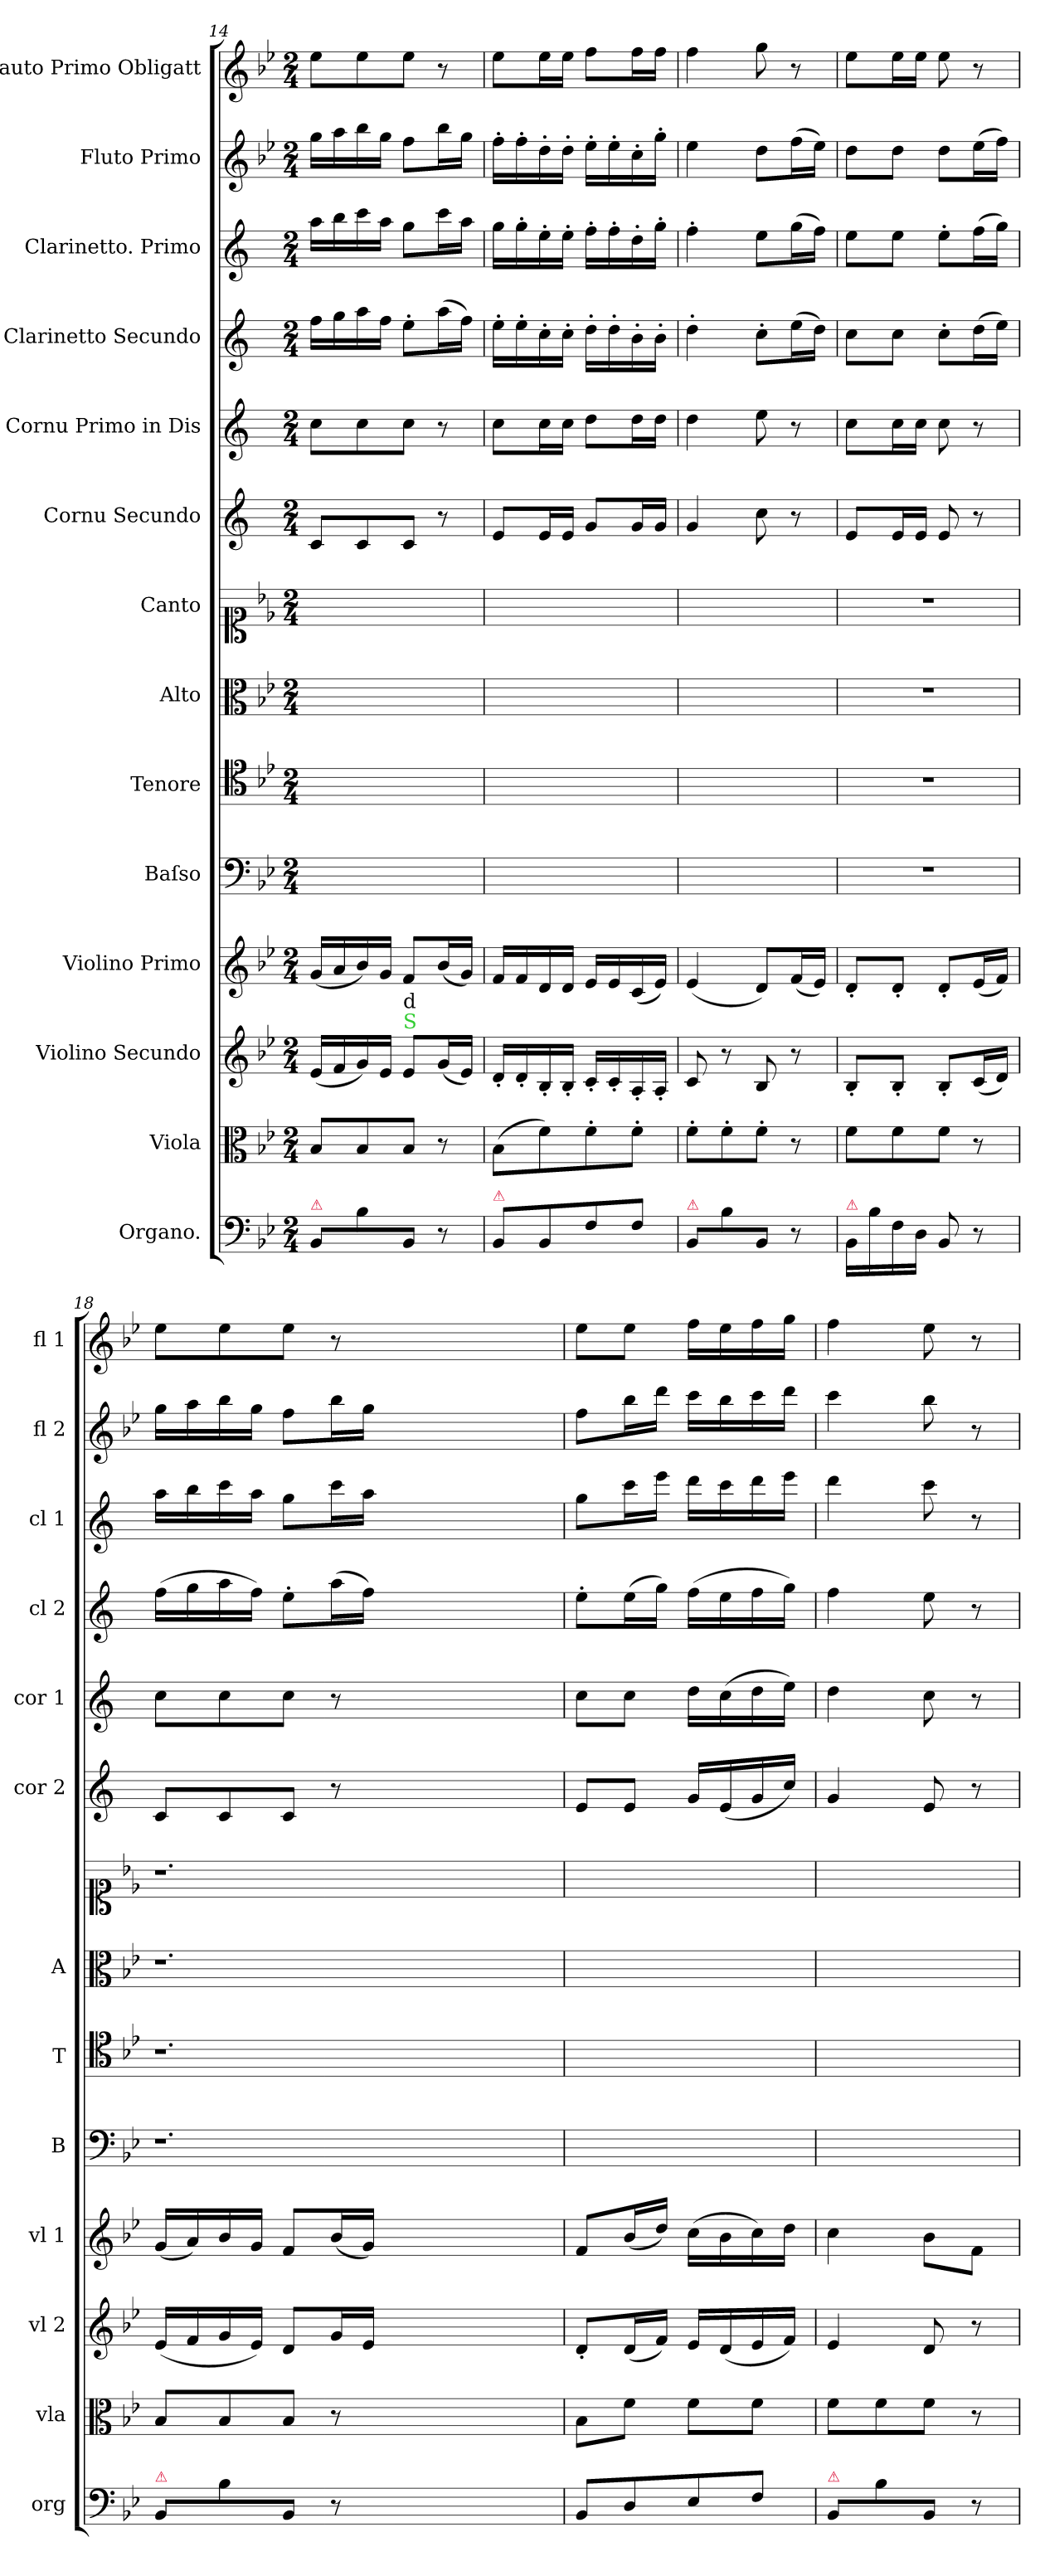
**kern	**kern	**kern	**kern	**kern	**kern	**kern	**kern	**kern	**kern	**kern	**kern	**kern	**kern
*part14	*part13	*part12	*part11	*part10	*part9	*part8	*part7	*part6	*part5	*part4	*part3	*part2	*part1
*staff14	*staff13	*staff12	*staff11	*staff10	*staff9	*staff8	*staff7	*staff6	*staff5	*staff4	*staff3	*staff2	*staff1
*I"Organo.	*I"Viola	*I"Violino Secundo	*I"Violino Primo	*I"Baſso	*I"Tenore	*I"Alto	*I"Canto	*I"Cornu Secundo	*I"Cornu Primo in Dis	*I"Clarinetto Secundo	*I"Clarinetto. Primo	*I"Fluto Primo	*I"Flauto Primo Obligatt
*I'org	*I'vla	*I'vl 2	*I'vl 1	*I'B	*I'T	*I'A	*	*I'cor 2	*I'cor 1	*I'cl 2	*I'cl 1	*I'fl 2	*I'fl 1
*clefF4	*clefC3	*clefG2	*clefG2	*clefF4	*clefC4	*clefC3	*clefC1	*clefG2	*clefG2	*clefG2	*clefG2	*clefG2	*clefG2
*	*	*	*	*	*	*	*	*ITrd1c2	*ITrd1c2	*ITrd1c2	*ITrd1c2	*	*
*k[b-e-]	*k[b-e-]	*k[b-e-]	*k[b-e-]	*k[b-e-]	*k[b-e-]	*k[b-e-]	*k[b-e-]	*k[b-e-]	*k[b-e-]	*k[b-e-]	*k[b-e-]	*k[b-e-]	*k[b-e-]
*B-:	*B-:	*B-:	*B-:	*B-:	*B-:	*B-:	*B-:	*	*	*	*	*B-:	*B-:
*M2/4	*M2/4	*M2/4	*M2/4	*M2/4	*M2/4	*M2/4	*M2/4	*M2/4	*M2/4	*M2/4	*M2/4	*M2/4	*M2/4
=14	=14	=14	=14	=14	=14	=14	=14	=14	=14	=14	=14	=14	=14
!LO:TX:a:color=crimson:t=⚠	!	!	!	!	!	!	!	!	!	!	!	!	!
8BB-/L	8B-/L	(16e-/LL	(16g/LL	2ryy	2ryy	2ryy	2ryy	8B-/L	8b-\L	16ee-\LL	16gg\LL	16gg\LL	8ee-\L
.	.	16f/	16a/	.	.	.	.	.	.	16ff\	16aa\	16aa\	.
8B-\	8B-/	16g/)	16b-/)	.	.	.	.	8B-/	8b-\	16gg\	16bb-\	16bb-\	8ee-\
.	.	16e-/JJ	16g/JJ	.	.	.	.	.	.	16ee-\JJ	16gg\JJ	16gg\JJ	.
!	!	!LO:TX:a:color=limegreen:t=S	!	!	!	!	!	!	!	!	!	!	!
!	!	!LO:TX:a:t=d	!	!	!	!	!	!	!	!	!	!	!
8BB-/J	8B-/J	8e-/L	8f/L	.	.	.	.	8B-/J	8b-\J	8dd'\L	8ff\L	8ff\L	8ee-\J
8r	8r	(16g/L	(16b-/L	.	.	.	.	8r	8r	(16gg\L	16bb-\L	16bb-\L	8r
.	.	16e-/JJ)	16g/JJ)	.	.	.	.	.	.	16ee-\JJ)	16gg\JJ	16gg\JJ	.
=15	=15	=15	=15	=15	=15	=15	=15	=15	=15	=15	=15	=15	=15
!LO:TX:a:color=crimson:t=⚠	!	!	!	!	!	!	!	!	!	!	!	!	!
8BB-/L	(8B-\L	16d'/LL	16f/LL	2ryy	2ryy	2ryy	2ryy	8d/L	8b-\L	16dd'\LL	16ff\LL	16ff'\LL	8ee-\L
.	.	16d'/	16f/	.	.	.	.	.	.	16dd'\	16ff'\	16ff'\	.
8BB-/	8f\)	16B-'/	16d/	.	.	.	.	16d/L	16b-\L	16b-'\	16dd'\	16dd'\	16ee-\L
.	.	16B-'/JJ	16d/JJ	.	.	.	.	16d/JJ	16b-\JJ	16b-'\JJ	16dd'\JJ	16dd'\JJ	16ee-\JJ
8F\	8f'\	16c'/LL	16e-/LL	.	.	.	.	8f/L	8cc\L	16cc'\LL	16ee-'\LL	16ee-'\LL	8ff\L
.	.	16c'/	16e-/	.	.	.	.	.	.	16cc'\	16ee-'\	16ee-'\	.
8F\J	8f'\J	16A'/	(16c/	.	.	.	.	16f/L	16cc\L	16a'\	16cc'\	16cc'\	16ff\L
.	.	16A'/JJ	16e-/JJ)	.	.	.	.	16f/JJ	16cc\JJ	16a'\JJ	16ff'\JJ	16gg'\JJ	16ff\JJ
=16	=16	=16	=16	=16	=16	=16	=16	=16	=16	=16	=16	=16	=16
!LO:TX:a:color=crimson:t=⚠	!	!	!	!	!	!	!	!	!	!	!	!	!
8BB-/L	8f'\L	8c/	(4e-/	2ryy	2ryy	2ryy	2ryy	4f/	4cc\	4cc'\	4ee-'\	4ee-\	4ff\
8B-\	8f'\	8r	.	.	.	.	.	.	.	.	.	.	.
8BB-/J	8f'\J	8B-/	8d/L)	.	.	.	.	8b-\	8dd\	8b-'\L	8dd\L	8dd\L	8gg\
8r	8r	8r	(16f/L	.	.	.	.	8r	8r	(16dd\L	(16ff\L	(16ff\L	8r
.	.	.	16e-/JJ)	.	.	.	.	.	.	16cc\JJ)	16ee-\JJ)	16ee-\JJ)	.
=17	=17	=17	=17	=17	=17	=17	=17	=17	=17	=17	=17	=17	=17
!LO:TX:a:color=crimson:t=⚠	!	!	!	!	!	!	!	!	!	!	!	!	!
16BB-/LL	8f\L	8B-'/L	8d'/L	2r	2r	2r	2r	8d/L	8b-\L	8b-\L	8dd\L	8dd\L	8ee-\L
16B-\	.	.	.	.	.	.	.	.	.	.	.	.	.
16F\	8f\	8B-'/J	8d'/J	.	.	.	.	16d/L	16b-\L	8b-\J	8dd\J	8dd\J	16ee-\L
16D\JJ	.	.	.	.	.	.	.	16d/JJ	16b-\JJ	.	.	.	16ee-\JJ
8BB-/	8f\J	8B-'/L	8d'/L	.	.	.	.	8d/	8b-\	8b-'\L	8dd'\L	8dd\L	8ee-\
8r	8r	(16c/L	(16e-/L	.	.	.	.	8r	8r	(16cc\L	(16ee-\L	(16ee-\L	8r
.	.	16d/JJ)	16f/JJ)	.	.	.	.	.	.	16dd\JJ)	16ff\JJ)	16ff\JJ)	.
=18	=18	=18	=18	=18	=18	=18	=18	=18	=18	=18	=18	=18	=18
!LO:TX:a:color=crimson:t=⚠	!	!	!	!	!	!	!	!	!	!	!	!	!
8BB-/L	8B-/L	(16e-/LL	(16g/LL	1.r	1.r	1.r	1.r	8B-/L	8b-\L	(16ee-\LL	16gg\LL	16gg\LL	8ee-\L
.	.	16f/	16a/)	.	.	.	.	.	.	16ff\	16aa\	16aa\	.
8B-\	8B-/	16g/	16b-/	.	.	.	.	8B-/	8b-\	16gg\	16bb-\	16bb-\	8ee-\
.	.	16e-/JJ)	16g/JJ	.	.	.	.	.	.	16ee-\JJ)	16gg\JJ	16gg\JJ	.
8BB-/J	8B-/J	8d/L	8f/L	.	.	.	.	8B-/J	8b-\J	8dd'\L	8ff\L	8ff\L	8ee-\J
8r	8r	16g/L	(16b-/L	.	.	.	.	8r	8r	(16gg\L	16bb-\L	16bb-\L	8r
.	.	16e-/JJ	16g/JJ)	.	.	.	.	.	.	16ee-\JJ)	16gg\JJ	16gg\JJ	.
1ryy	1ryy	1ryy	1ryy	.	.	.	.	1ryy	1ryy	1ryy	1ryy	1ryy	1ryy
=19	=19	=19	=19	=19	=19	=19	=19	=19	=19	=19	=19	=19	=19
8BB-/L	8B-\L	8d'/L	8f/L	2ryy	2ryy	2ryy	2ryy	8d/L	8b-\L	8dd'\L	8ff\L	8ff\L	8ee-\L
8D/	8f\J	(16d/L	(16b-/L	.	.	.	.	8d/J	8b-\J	(16dd\L	16bb-\L	16bb-\L	8ee-\J
.	.	16f/JJ)	16dd/JJ)	.	.	.	.	.	.	16ff\JJ)	16ddd\JJ	16ddd\JJ	.
8E-/	8f\L	16e-/LL	(16cc\LL	.	.	.	.	16f/LL	16cc\LL	(16ee-\LL	16ccc\LL	16ccc\LL	16ff\LL
.	.	(16d/	16b-\	.	.	.	.	(16d/	(16b-\	16dd\	16bb-\	16bb-\	16ee-\
8F/J	8f\J	16e-/	16cc\)	.	.	.	.	16f/	16cc\	16ee-\	16ccc\	16ccc\	16ff\
.	.	16f/JJ)	16dd\JJ	.	.	.	.	16b-/JJ)	16dd\JJ)	16ff\JJ)	16ddd\JJ	16ddd\JJ	16gg\JJ
=20	=20	=20	=20	=20	=20	=20	=20	=20	=20	=20	=20	=20	=20
!LO:TX:a:color=crimson:t=⚠	!	!	!	!	!	!	!	!	!	!	!	!	!
8BB-/L	8f\L	4e-/	4cc\	2ryy	2ryy	2ryy	2ryy	4f/	4cc\	4ee-\	4ccc\	4ccc\	4ff\
8B-\	8f\	.	.	.	.	.	.	.	.	.	.	.	.
8BB-/J	8f\J	8d/	8b-\L	.	.	.	.	8d/	8b-\	8dd\	8bb-\	8bb-\	8ee-\
8r	8r	8r	8f\J	.	.	.	.	8r	8r	8r	8r	8r	8r
=	=	=	=	=	=	=	=	=	=	=	=	=	=
*-	*-	*-	*-	*-	*-	*-	*-	*-	*-	*-	*-	*-	*-
